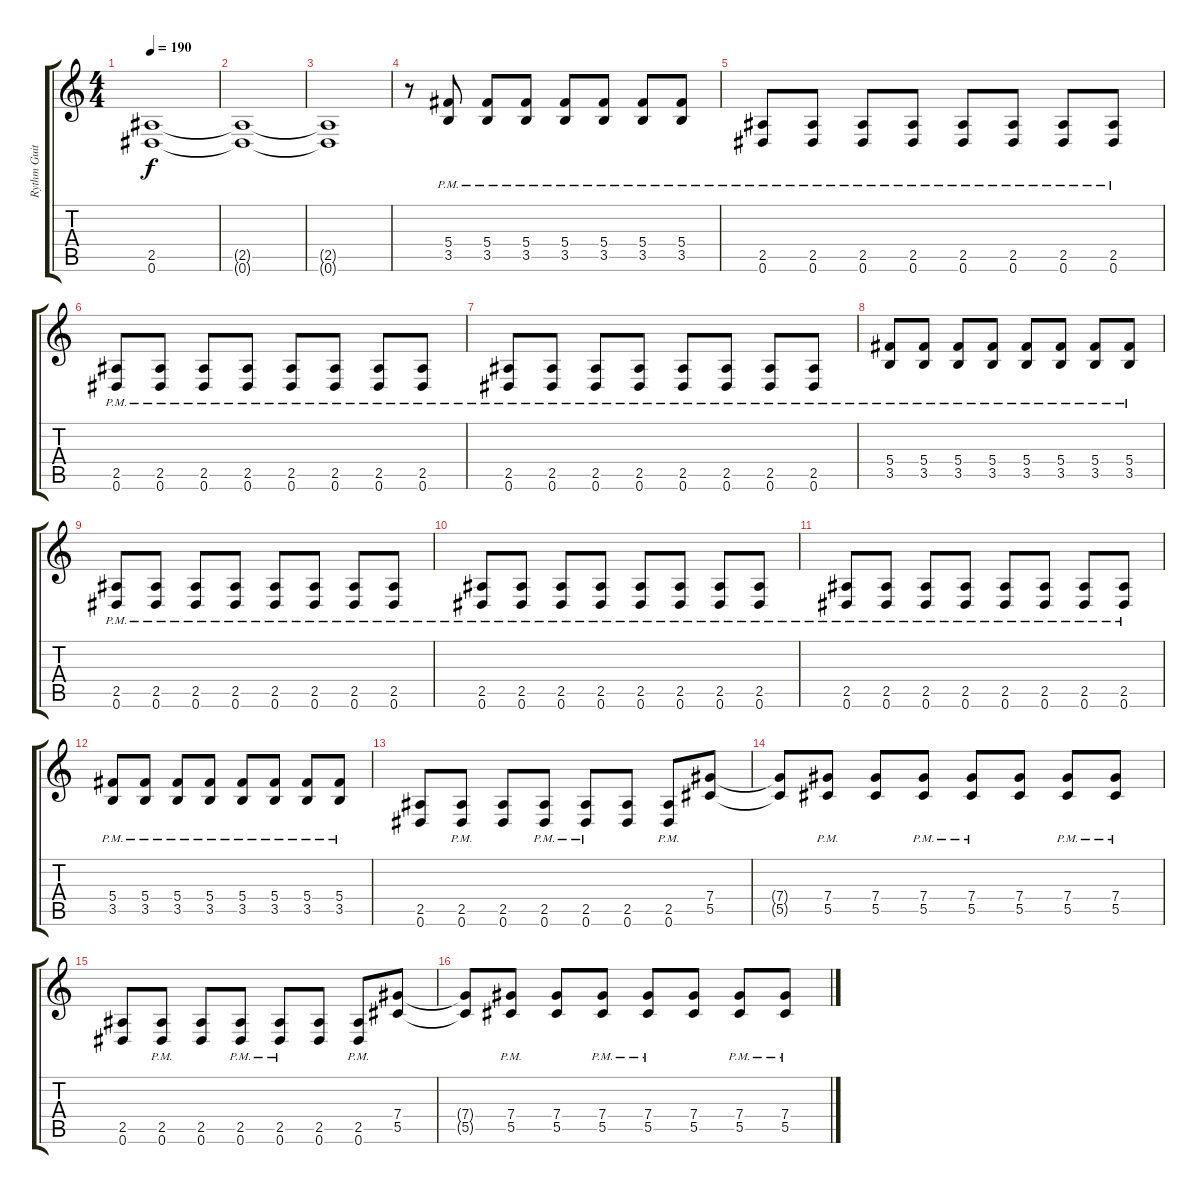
\track ("Rythm Guitar" "Rythm Guit") {instrument distortionguitar}
\staff {score tabs}
\tuning (Eb4 Bb3 Gb3 Db3 Ab2 Eb2) {hide}
\ts (4 4)
\tempo 190
\clef g2
\ks c
(2.5 0.6).1{dy f} |
(2.5{t} 0.6{t}).1 |
(2.5{t} 0.6{t}).1 |
r.8 (5.4{pm} 3.5{pm}).8 (5.4{pm} 3.5{pm}).8 (5.4{pm} 3.5{pm}).8 (5.4{pm} 3.5{pm}).8 (5.4{pm} 3.5{pm}).8 (5.4{pm} 3.5{pm}).8 (5.4{pm} 3.5{pm}).8 |
(2.5{pm} 0.6{pm}).8 (2.5{pm} 0.6{pm}).8 (2.5{pm} 0.6{pm}).8 (2.5{pm} 0.6{pm}).8 (2.5{pm} 0.6{pm}).8 (2.5{pm} 0.6{pm}).8 (2.5{pm} 0.6{pm}).8 (2.5{pm} 0.6{pm}).8 |
(2.5{pm} 0.6{pm}).8 (2.5{pm} 0.6{pm}).8 (2.5{pm} 0.6{pm}).8 (2.5{pm} 0.6{pm}).8 (2.5{pm} 0.6{pm}).8 (2.5{pm} 0.6{pm}).8 (2.5{pm} 0.6{pm}).8 (2.5{pm} 0.6{pm}).8 |
(2.5{pm} 0.6{pm}).8 (2.5{pm} 0.6{pm}).8 (2.5{pm} 0.6{pm}).8 (2.5{pm} 0.6{pm}).8 (2.5{pm} 0.6{pm}).8 (2.5{pm} 0.6{pm}).8 (2.5{pm} 0.6{pm}).8 (2.5{pm} 0.6{pm}).8 |
(5.4{pm} 3.5{pm}).8 (5.4{pm} 3.5{pm}).8 (5.4{pm} 3.5{pm}).8 (5.4{pm} 3.5{pm}).8 (5.4{pm} 3.5{pm}).8 (5.4{pm} 3.5{pm}).8 (5.4{pm} 3.5{pm}).8 (5.4{pm} 3.5{pm}).8 |
(2.5{pm} 0.6{pm}).8 (2.5{pm} 0.6{pm}).8 (2.5{pm} 0.6{pm}).8 (2.5{pm} 0.6{pm}).8 (2.5{pm} 0.6{pm}).8 (2.5{pm} 0.6{pm}).8 (2.5{pm} 0.6{pm}).8 (2.5{pm} 0.6{pm}).8 |
(2.5{pm} 0.6{pm}).8 (2.5{pm} 0.6{pm}).8 (2.5{pm} 0.6{pm}).8 (2.5{pm} 0.6{pm}).8 (2.5{pm} 0.6{pm}).8 (2.5{pm} 0.6{pm}).8 (2.5{pm} 0.6{pm}).8 (2.5{pm} 0.6{pm}).8 |
(2.5{pm} 0.6{pm}).8 (2.5{pm} 0.6{pm}).8 (2.5{pm} 0.6{pm}).8 (2.5{pm} 0.6{pm}).8 (2.5{pm} 0.6{pm}).8 (2.5{pm} 0.6{pm}).8 (2.5{pm} 0.6{pm}).8 (2.5{pm} 0.6{pm}).8 |
(5.4{pm} 3.5{pm}).8 (5.4{pm} 3.5{pm}).8 (5.4{pm} 3.5{pm}).8 (5.4{pm} 3.5{pm}).8 (5.4{pm} 3.5{pm}).8 (5.4{pm} 3.5{pm}).8 (5.4{pm} 3.5{pm}).8 (5.4{pm} 3.5{pm}).8 |
(2.5 0.6).8 (2.5{pm} 0.6{pm}).8 (2.5 0.6).8 (2.5{pm} 0.6{pm}).8 (2.5{pm} 0.6{pm}).8 (2.5 0.6).8 (2.5{pm} 0.6{pm}).8 (7.4 5.5).8 |
(7.4{t} 5.5{t}).8 (7.4{pm} 5.5{pm}).8 (7.4 5.5).8 (7.4{pm} 5.5{pm}).8 (7.4{pm} 5.5{pm}).8 (7.4 5.5).8 (7.4{pm} 5.5{pm}).8 (7.4{pm} 5.5{pm}).8 |
(2.5 0.6).8 (2.5{pm} 0.6{pm}).8 (2.5 0.6).8 (2.5{pm} 0.6{pm}).8 (2.5{pm} 0.6{pm}).8 (2.5 0.6).8 (2.5{pm} 0.6{pm}).8 (7.4 5.5).8 |
(7.4{t} 5.5{t}).8 (7.4{pm} 5.5{pm}).8 (7.4 5.5).8 (7.4{pm} 5.5{pm}).8 (7.4{pm} 5.5{pm}).8 (7.4 5.5).8 (7.4{pm} 5.5{pm}).8 (7.4{pm} 5.5{pm}).8
